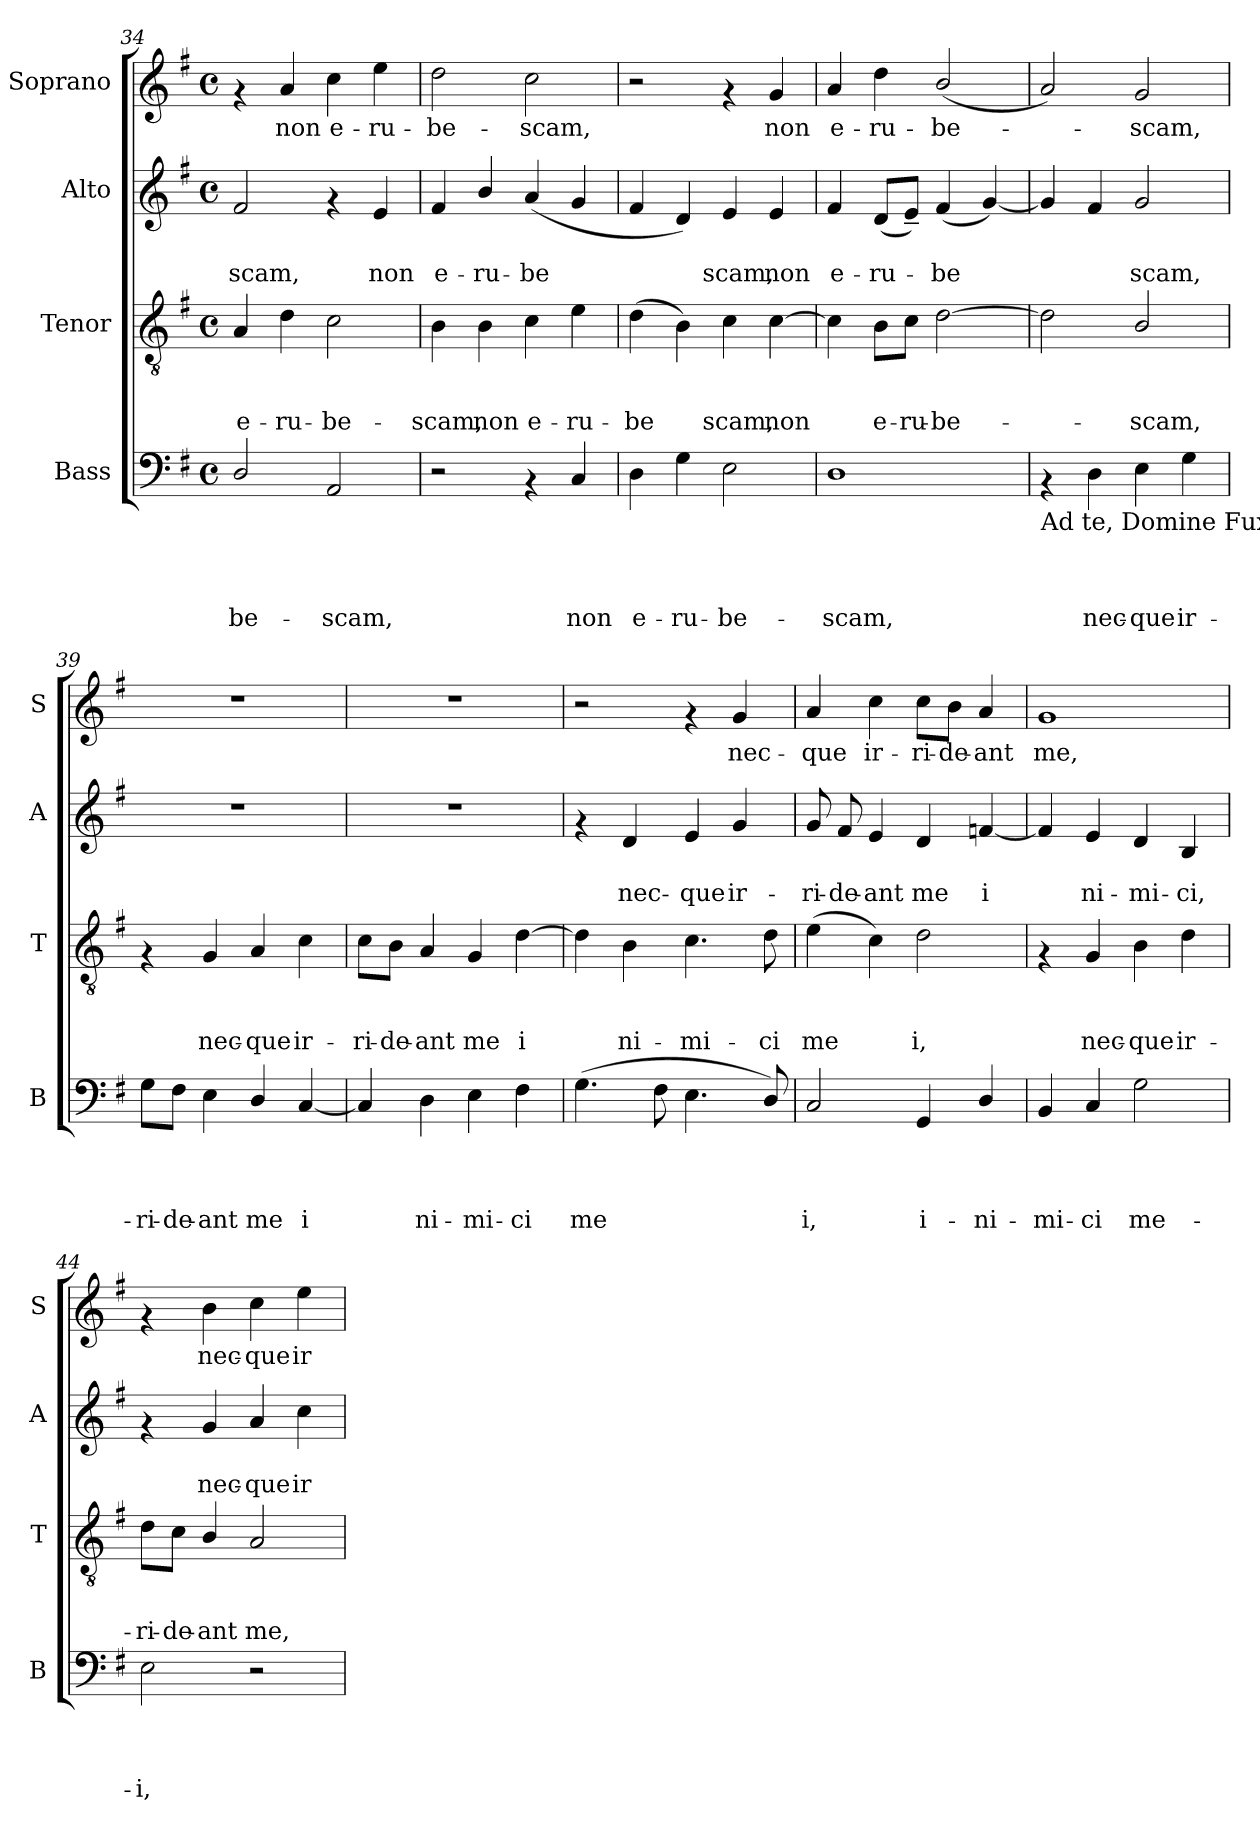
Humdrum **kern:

**kern	**text	**text	**text	**text	**kern	**text	**text	**text	**kern	**text	**text	**kern	**text
*part4	*part4	*part4	*part4	*part4	*part3	*part3	*part3	*part3	*part2	*part2	*part2	*part1	*part1
*staff4	*staff4	*staff4	*staff4	*staff4	*staff3	*staff3	*staff3	*staff3	*staff2	*staff2	*staff2	*staff1	*staff1
*I"Bass	*	*	*	*	*I"Tenor	*	*	*	*I"Alto	*	*	*I"Soprano	*
*I'B	*	*	*	*	*I'T	*	*	*	*I'A	*	*	*I'S	*
*clefF4	*	*	*	*	*clefGv2	*	*	*	*clefG2	*	*	*clefG2	*
*k[f#]	*	*	*	*	*k[f#]	*	*	*	*k[f#]	*	*	*k[f#]	*
*G:	*	*	*	*	*G:	*	*	*	*G:	*	*	*G:	*
*M4/4	*	*	*	*	*M4/4	*	*	*	*M4/4	*	*	*M4/4	*
*met(c)	*	*	*	*	*met(c)	*	*	*	*met(c)	*	*	*met(c)	*
=34	=34	=34	=34	=34	=34	=34	=34	=34	=34	=34	=34	=34	=34
!	!	!	!	!LO:LY:b	!	!	!	!LO:LY:b	!	!	!LO:LY:b	!	!
2D/	.	.	.	-be-	4A/	.	.	e-	2f#/	.	-scam,	4rf	.
!	!	!	!	!	!	!	!	!LO:LY:b	!	!	!	!	!LO:LY:b
.	.	.	.	.	4d\	.	.	-ru-	.	.	.	4a/	non
!	!	!	!	!LO:LY:b	!	!	!	!LO:LY:b	!	!	!	!	!LO:LY:b
2AA/	.	.	.	-scam,	2c\	.	.	-be-	4rf	.	.	4cc\	e-
!	!	!	!	!	!	!	!	!	!	!	!LO:LY:b	!	!LO:LY:b
.	.	.	.	.	.	.	.	.	4e/	.	non	4ee\	-ru-
=35	=35	=35	=35	=35	=35	=35	=35	=35	=35	=35	=35	=35	=35
!	!	!	!	!	!	!	!	!LO:LY:b	!	!	!LO:LY:b	!	!LO:LY:b
2r	.	.	.	.	4B\	.	.	-scam,	4f#/	.	e-	2dd\	-be-
!	!	!	!	!	!	!	!	!LO:LY:b	!	!	!LO:LY:b	!	!
.	.	.	.	.	4B\	.	.	non	4b/	.	-ru-	.	.
!	!	!	!	!	!	!	!	!LO:LY:b	!	!	!LO:LY:b	!	!LO:LY:b
4rAA	.	.	.	.	4c\	.	.	e-	(<4a/	.	-be	2cc\	-scam,
!	!	!	!	!LO:LY:b	!	!	!	!LO:LY:b	!	!	!	!	!
4C/	.	.	.	non	4e\	.	.	-ru-	4g/	.	.	.	.
=36	=36	=36	=36	=36	=36	=36	=36	=36	=36	=36	=36	=36	=36
!	!	!	!	!LO:LY:b	!	!	!	!LO:LY:b	!	!	!	!	!
4D\	.	.	.	e-	(>4d\	.	.	-be	4f#/	.	.	2r	.
!	!	!	!	!LO:LY:b	!	!	!	!	!	!	!	!	!
4G\	.	.	.	-ru-	4B\)	.	.	.	4d/)	.	.	.	.
!	!	!	!	!LO:LY:b	!	!	!	!LO:LY:b	!	!	!LO:LY:b	!	!
2E\	.	.	.	-be-	4c\	.	.	scam,	4e/	.	scam,	4rf	.
!	!	!	!	!	!	!	!	!LO:LY:b	!	!	!LO:LY:b	!	!LO:LY:b
.	.	.	.	.	[>4c\	.	.	non	4e/	.	non	4g/	non
=37	=37	=37	=37	=37	=37	=37	=37	=37	=37	=37	=37	=37	=37
!	!	!	!	!LO:LY:b	!	!	!	!	!	!	!LO:LY:b	!	!LO:LY:b
1D	.	.	.	-scam,	4c\]	.	.	.	4f#/	.	e-	4a/	e-
!	!	!	!	!	!	!	!	!LO:LY:b	!	!	!LO:LY:b	!	!LO:LY:b
.	.	.	.	.	8B\L	.	.	e-	(<8d/L	.	-ru-	4dd\	-ru-
!	!	!	!	!	!	!	!	!LO:LY:b	!	!	!	!	!
.	.	.	.	.	8c\J	.	.	-ru-	8e~</J)	.	.	.	.
!	!	!	!	!	!	!	!	!LO:LY:b	!	!	!LO:LY:b	!	!LO:LY:b
.	.	.	.	.	[>2d\	.	.	-be-	(<4f#/	.	-be	(<2b/	-be-
.	.	.	.	.	.	.	.	.	[>4g/)	.	.	.	.
!!LO:PB:g=z
=38	=38	=38	=38	=38	=38	=38	=38	=38	=38	=38	=38	=38	=38
!LO:TX:b:t=Ad te, Domine Fux	!	!	!	!	!	!	!	!	!	!	!	!	!
4rAA	.	.	.	.	2d\]	.	.	.	4g/]	.	.	2a/)	.
!	!	!	!	!LO:LY:b	!	!	!	!	!	!	!	!	!
4D\	.	.	.	nec-	.	.	.	.	4f#/	.	.	.	.
!	!	!	!	!LO:LY:b	!	!	!	!LO:LY:b	!	!	!LO:LY:b	!	!LO:LY:b
4E\	.	.	.	-que	2B/	.	.	-scam,	2g/	.	scam,	2g/	-scam,
!	!	!	!	!LO:LY:b	!	!	!	!	!	!	!	!	!
4G\	.	.	.	ir-	.	.	.	.	.	.	.	.	.
=39	=39	=39	=39	=39	=39	=39	=39	=39	=39	=39	=39	=39	=39
!	!	!	!	!LO:LY:b	!	!	!	!	!	!	!	!	!
8G\L	.	.	.	-ri-	4rF	.	.	.	1r	.	.	1r	.
!	!	!	!	!LO:LY:b	!	!	!	!	!	!	!	!	!
8F#\J	.	.	.	-de-	.	.	.	.	.	.	.	.	.
!	!	!	!	!LO:LY:b	!	!	!	!LO:LY:b	!	!	!	!	!
4E\	.	.	.	-ant	4G/	.	.	nec-	.	.	.	.	.
!	!	!	!	!LO:LY:b	!	!	!	!LO:LY:b	!	!	!	!	!
4D/	.	.	.	me	4A/	.	.	-que	.	.	.	.	.
!	!	!	!	!LO:LY:b	!	!	!	!LO:LY:b	!	!	!	!	!
[<4C/	.	.	.	i	4c\	.	.	ir-	.	.	.	.	.
=40	=40	=40	=40	=40	=40	=40	=40	=40	=40	=40	=40	=40	=40
!	!	!	!	!	!	!	!	!LO:LY:b	!	!	!	!	!
4C/]	.	.	.	.	8c\L	.	.	-ri-	1r	.	.	1r	.
!	!	!	!	!	!	!	!	!LO:LY:b	!	!	!	!	!
.	.	.	.	.	8B\J	.	.	-de-	.	.	.	.	.
!	!	!	!	!LO:LY:b	!	!	!	!LO:LY:b	!	!	!	!	!
4D\	.	.	.	ni-	4A/	.	.	-ant	.	.	.	.	.
!	!	!	!	!LO:LY:b	!	!	!	!LO:LY:b	!	!	!	!	!
4E\	.	.	.	-mi-	4G/	.	.	me	.	.	.	.	.
!	!	!	!	!LO:LY:b	!	!	!	!LO:LY:b	!	!	!	!	!
4F#\	.	.	.	-ci	[>4d\	.	.	i	.	.	.	.	.
=41	=41	=41	=41	=41	=41	=41	=41	=41	=41	=41	=41	=41	=41
!	!	!	!	!LO:LY:b	!	!	!	!	!	!	!	!	!
(>4.G\	.	.	.	me	4d\]	.	.	.	4rf	.	.	2r	.
!	!	!	!	!	!	!	!	!LO:LY:b	!	!	!LO:LY:b	!	!
.	.	.	.	.	4B\	.	.	ni-	4d/	.	nec-	.	.
8F#\	.	.	.	.	.	.	.	.	.	.	.	.	.
!	!	!	!	!	!	!	!	!LO:LY:b	!	!	!LO:LY:b	!	!
4.E\	.	.	.	.	4.c\	.	.	-mi-	4e/	.	-que	4rf	.
!	!	!	!	!	!	!	!	!	!	!	!LO:LY:b	!	!LO:LY:b
.	.	.	.	.	.	.	.	.	4g/	.	ir-	4g/	nec-
!	!	!	!	!	!	!	!	!LO:LY:b	!	!	!	!	!
8D/)	.	.	.	.	8d\	.	.	-ci	.	.	.	.	.
=42	=42	=42	=42	=42	=42	=42	=42	=42	=42	=42	=42	=42	=42
!	!	!	!	!LO:LY:b	!	!	!	!LO:LY:b	!	!	!LO:LY:b	!	!LO:LY:b
2C/	.	.	.	i,	(>4e\	.	.	me	8g/	.	-ri-	4a/	-que
!	!	!	!	!	!	!	!	!	!	!	!LO:LY:b	!	!
.	.	.	.	.	.	.	.	.	8f#/	.	-de-	.	.
!	!	!	!	!	!	!	!	!	!	!	!LO:LY:b	!	!LO:LY:b
.	.	.	.	.	4c\)	.	.	.	4e/	.	-ant	4cc\	ir-
!	!	!	!	!LO:LY:b	!	!	!	!LO:LY:b	!	!	!LO:LY:b	!	!LO:LY:b
4GG/	.	.	.	i-	2d\	.	.	i,	4d/	.	me	8cc\L	-ri-
!	!	!	!	!	!	!	!	!	!	!	!	!	!LO:LY:b
.	.	.	.	.	.	.	.	.	.	.	.	8b\J	-de-
!	!	!	!	!LO:LY:b	!	!	!	!	!	!	!LO:LY:b	!	!LO:LY:b
4D/	.	.	.	-ni-	.	.	.	.	[<4fn/	.	i	4a/	-ant
=43	=43	=43	=43	=43	=43	=43	=43	=43	=43	=43	=43	=43	=43
!	!	!	!	!LO:LY:b	!	!	!	!	!	!	!	!	!LO:LY:b
4BB/	.	.	.	-mi-	4rF	.	.	.	4f/]	.	.	1g	me,
!	!	!	!	!LO:LY:b	!	!	!	!LO:LY:b	!	!	!LO:LY:b	!	!
4C/	.	.	.	-ci	4G/	.	.	nec-	4e/	.	ni-	.	.
!	!	!	!	!LO:LY:b	!	!	!	!LO:LY:b	!	!	!LO:LY:b	!	!
2G\	.	.	.	me-	4B\	.	.	-que	4d/	.	-mi-	.	.
!	!	!	!	!	!	!	!	!LO:LY:b	!	!	!LO:LY:b	!	!
.	.	.	.	.	4d\	.	.	ir-	4B/	.	-ci,	.	.
!!LO:LB:g=z
=44	=44	=44	=44	=44	=44	=44	=44	=44	=44	=44	=44	=44	=44
!	!	!	!	!LO:LY:b	!	!	!	!LO:LY:b	!	!	!	!	!
2E\	.	.	.	-i,	8d\L	.	.	-ri-	4rf	.	.	4rf	.
!	!	!	!	!	!	!	!	!LO:LY:b	!	!	!	!	!
.	.	.	.	.	8c\J	.	.	-de-	.	.	.	.	.
!	!	!	!	!	!	!	!	!LO:LY:b	!	!	!LO:LY:b	!	!LO:LY:b
.	.	.	.	.	4B/	.	.	-ant	4g/	.	nec-	4b\	nec-
!	!	!	!	!	!	!	!	!LO:LY:b	!	!	!LO:LY:b	!	!LO:LY:b
2r	.	.	.	.	2A/	.	.	me,	4a/	.	-que	4cc\	-que
!	!	!	!	!	!	!	!	!	!	!	!LO:LY:b	!	!LO:LY:b
.	.	.	.	.	.	.	.	.	4cc\	.	ir-	4ee\	ir-
=	=	=	=	=	=	=	=	=	=	=	=	=	=
*-	*-	*-	*-	*-	*-	*-	*-	*-	*-	*-	*-	*-	*-
